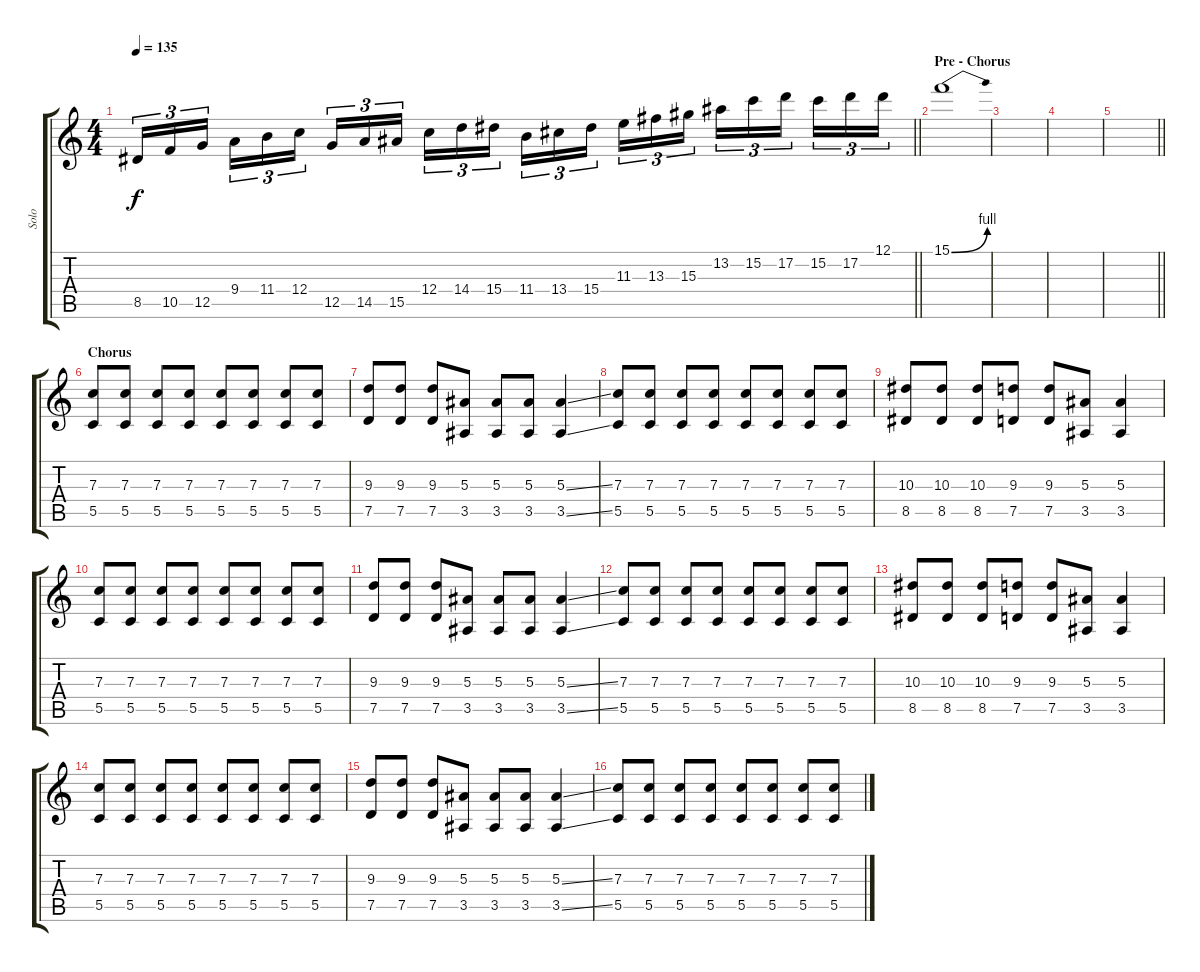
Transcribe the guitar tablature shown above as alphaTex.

\track ("Solo" "Solo") {instrument overdrivenguitar}
\staff {score tabs}
\tuning (D4 A3 F3 C3 G2 C2) {hide}
\ts (4 4)
\tempo 135
\clef g2
\barLineRight lightlight
\ks c
8.5.16{tu (3 2) dy f} 10.5.16{tu (3 2)} 12.5.16{tu (3 2) beam splitsecondary} 9.4.16{tu (3 2)} 11.4.16{tu (3 2)} 12.4.16{tu (3 2)} 12.5.16{tu (3 2)} 14.5.16{tu (3 2)} 15.5.16{tu (3 2) beam splitsecondary} 12.4.16{tu (3 2)} 14.4.16{tu (3 2)} 15.4.16{tu (3 2)} 11.4.16{tu (3 2)} 13.4.16{tu (3 2)} 15.4.16{tu (3 2) beam splitsecondary} 11.3.16{tu (3 2)} 13.3.16{tu (3 2)} 15.3.16{tu (3 2)} 13.2.16{tu (3 2)} 15.2.16{tu (3 2)} 17.2.16{tu (3 2) beam splitsecondary} 15.2.16{tu (3 2)} 17.2.16{tu (3 2)} 12.1.16{tu (3 2)} |
\section ("" "Pre - Chorus")
15.1{be (bend 0 0 60 4)}.1 |
|
|
\barLineRight lightlight
|
\section ("" "Chorus")
(7.3 5.5).8 (7.3 5.5).8 (7.3 5.5).8 (7.3 5.5).8 (7.3 5.5).8 (7.3 5.5).8 (7.3 5.5).8 (7.3 5.5).8 |
(9.3 7.5).8 (9.3 7.5).8 (9.3 7.5).8 (5.3 3.5).8 (5.3 3.5).8 (5.3 3.5).8 (5.3{ss} 3.5{ss}).4 |
(7.3 5.5).8 (7.3 5.5).8 (7.3 5.5).8 (7.3 5.5).8 (7.3 5.5).8 (7.3 5.5).8 (7.3 5.5).8 (7.3 5.5).8 |
(10.3 8.5).8 (10.3 8.5).8 (10.3 8.5).8 (9.3 7.5).8 (9.3 7.5).8 (5.3 3.5).8 (5.3 3.5).4 |
(7.3 5.5).8 (7.3 5.5).8 (7.3 5.5).8 (7.3 5.5).8 (7.3 5.5).8 (7.3 5.5).8 (7.3 5.5).8 (7.3 5.5).8 |
(9.3 7.5).8 (9.3 7.5).8 (9.3 7.5).8 (5.3 3.5).8 (5.3 3.5).8 (5.3 3.5).8 (5.3{ss} 3.5{ss}).4 |
(7.3 5.5).8 (7.3 5.5).8 (7.3 5.5).8 (7.3 5.5).8 (7.3 5.5).8 (7.3 5.5).8 (7.3 5.5).8 (7.3 5.5).8 |
(10.3 8.5).8 (10.3 8.5).8 (10.3 8.5).8 (9.3 7.5).8 (9.3 7.5).8 (5.3 3.5).8 (5.3 3.5).4 |
(7.3 5.5).8 (7.3 5.5).8 (7.3 5.5).8 (7.3 5.5).8 (7.3 5.5).8 (7.3 5.5).8 (7.3 5.5).8 (7.3 5.5).8 |
(9.3 7.5).8 (9.3 7.5).8 (9.3 7.5).8 (5.3 3.5).8 (5.3 3.5).8 (5.3 3.5).8 (5.3{ss} 3.5{ss}).4 |
(7.3 5.5).8 (7.3 5.5).8 (7.3 5.5).8 (7.3 5.5).8 (7.3 5.5).8 (7.3 5.5).8 (7.3 5.5).8 (7.3 5.5).8
